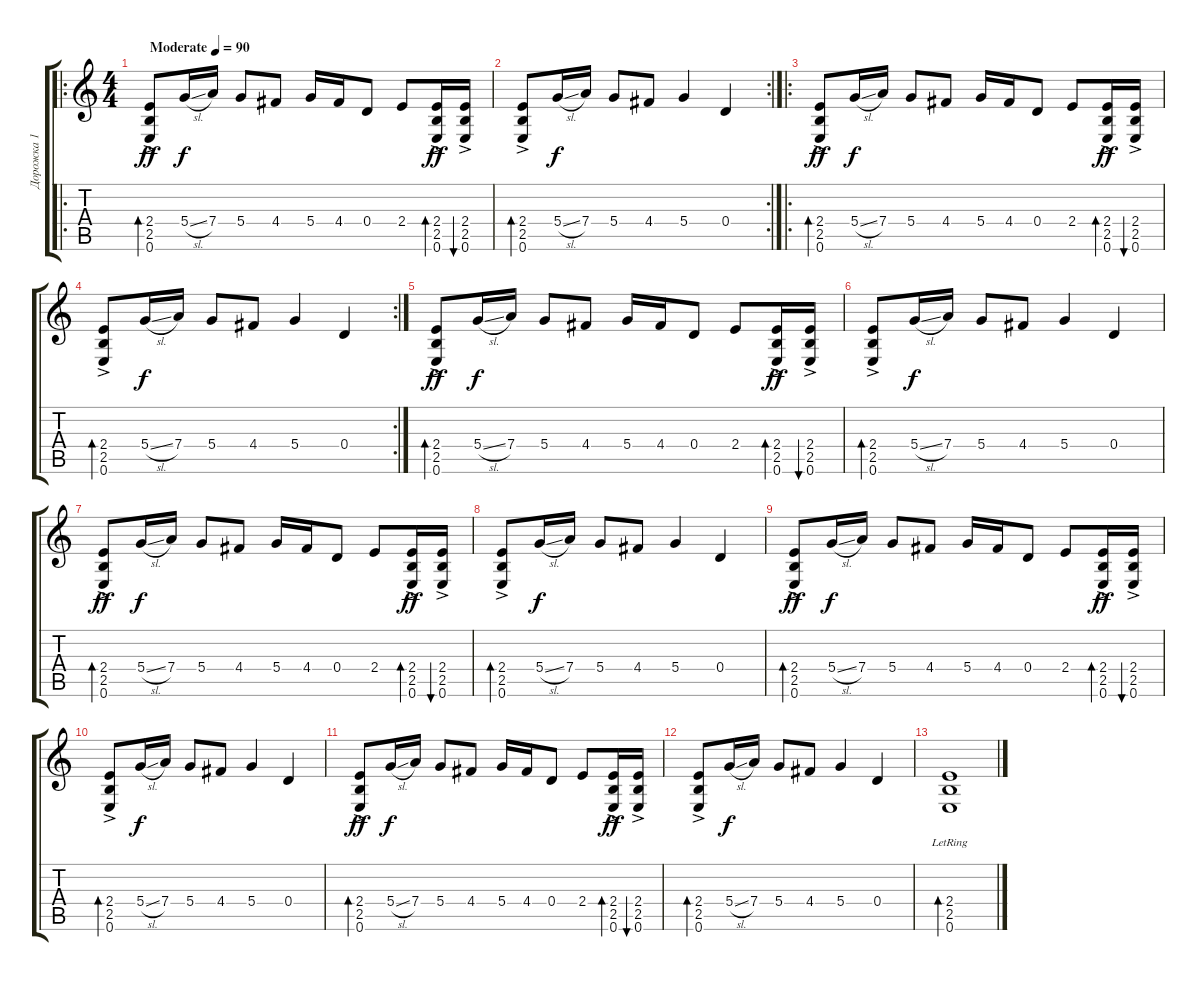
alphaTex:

\track ("Дорожка 1" "Дорожка 1") {instrument acousticguitarsteel}
\staff {score tabs}
\tuning (E4 B3 G3 D3 A2 E2) {hide}
\ro
\ts (4 4)
\tempo (90 "Moderate")
\clef g2
\ks c
(2.4{ac} 2.5{ac} 0.6{ac}).8{bd 60 dy ff instrument acousticguitarsteel} 5.4{sl}.16{dy f} 7.4.16 5.4.8 4.4.8 5.4.16 4.4.16 0.4.8 2.4.8 (2.4{ac} 2.5{ac} 0.6{ac}).16{bd 60 dy ff} (2.4{ac} 2.5{ac} 0.6{ac}).16{bu 60} |
\rc 2
(2.4{ac} 2.5{ac} 0.6{ac}).8{bd 60} 5.4{sl}.16{dy f} 7.4.16 5.4.8 4.4.8 5.4.4 0.4.4 |
\ro
(2.4{ac} 2.5{ac} 0.6{ac}).8{bd 60 dy ff} 5.4{sl}.16{dy f} 7.4.16 5.4.8 4.4.8 5.4.16 4.4.16 0.4.8 2.4.8 (2.4{ac} 2.5{ac} 0.6{ac}).16{bd 60 dy ff} (2.4{ac} 2.5{ac} 0.6{ac}).16{bu 60} |
\rc 2
(2.4{ac} 2.5{ac} 0.6{ac}).8{bd 60} 5.4{sl}.16{dy f} 7.4.16 5.4.8 4.4.8 5.4.4 0.4.4 |
(2.4{ac} 2.5{ac} 0.6{ac}).8{bd 60 dy ff} 5.4{sl}.16{dy f} 7.4.16 5.4.8 4.4.8 5.4.16 4.4.16 0.4.8 2.4.8 (2.4{ac} 2.5{ac} 0.6{ac}).16{bd 60 dy ff} (2.4{ac} 2.5{ac} 0.6{ac}).16{bu 60} |
(2.4{ac} 2.5{ac} 0.6{ac}).8{bd 60} 5.4{sl}.16{dy f} 7.4.16 5.4.8 4.4.8 5.4.4 0.4.4 |
(2.4{ac} 2.5{ac} 0.6{ac}).8{bd 60 dy ff} 5.4{sl}.16{dy f} 7.4.16 5.4.8 4.4.8 5.4.16 4.4.16 0.4.8 2.4.8 (2.4{ac} 2.5{ac} 0.6{ac}).16{bd 60 dy ff} (2.4{ac} 2.5{ac} 0.6{ac}).16{bu 60} |
(2.4{ac} 2.5{ac} 0.6{ac}).8{bd 60} 5.4{sl}.16{dy f} 7.4.16 5.4.8 4.4.8 5.4.4 0.4.4 |
(2.4{ac} 2.5{ac} 0.6{ac}).8{bd 60 dy ff} 5.4{sl}.16{dy f} 7.4.16 5.4.8 4.4.8 5.4.16 4.4.16 0.4.8 2.4.8 (2.4{ac} 2.5{ac} 0.6{ac}).16{bd 60 dy ff} (2.4{ac} 2.5{ac} 0.6{ac}).16{bu 60} |
(2.4{ac} 2.5{ac} 0.6{ac}).8{bd 60} 5.4{sl}.16{dy f} 7.4.16 5.4.8 4.4.8 5.4.4 0.4.4 |
(2.4{ac} 2.5{ac} 0.6{ac}).8{bd 60 dy ff} 5.4{sl}.16{dy f} 7.4.16 5.4.8 4.4.8 5.4.16 4.4.16 0.4.8 2.4.8 (2.4{ac} 2.5{ac} 0.6{ac}).16{bd 60 dy ff} (2.4{ac} 2.5{ac} 0.6{ac}).16{bu 60} |
(2.4{ac} 2.5{ac} 0.6{ac}).8{bd 60} 5.4{sl}.16{dy f} 7.4.16 5.4.8 4.4.8 5.4.4 0.4.4 |
(2.4 2.5 0.6{lr}).1{bd 60}
